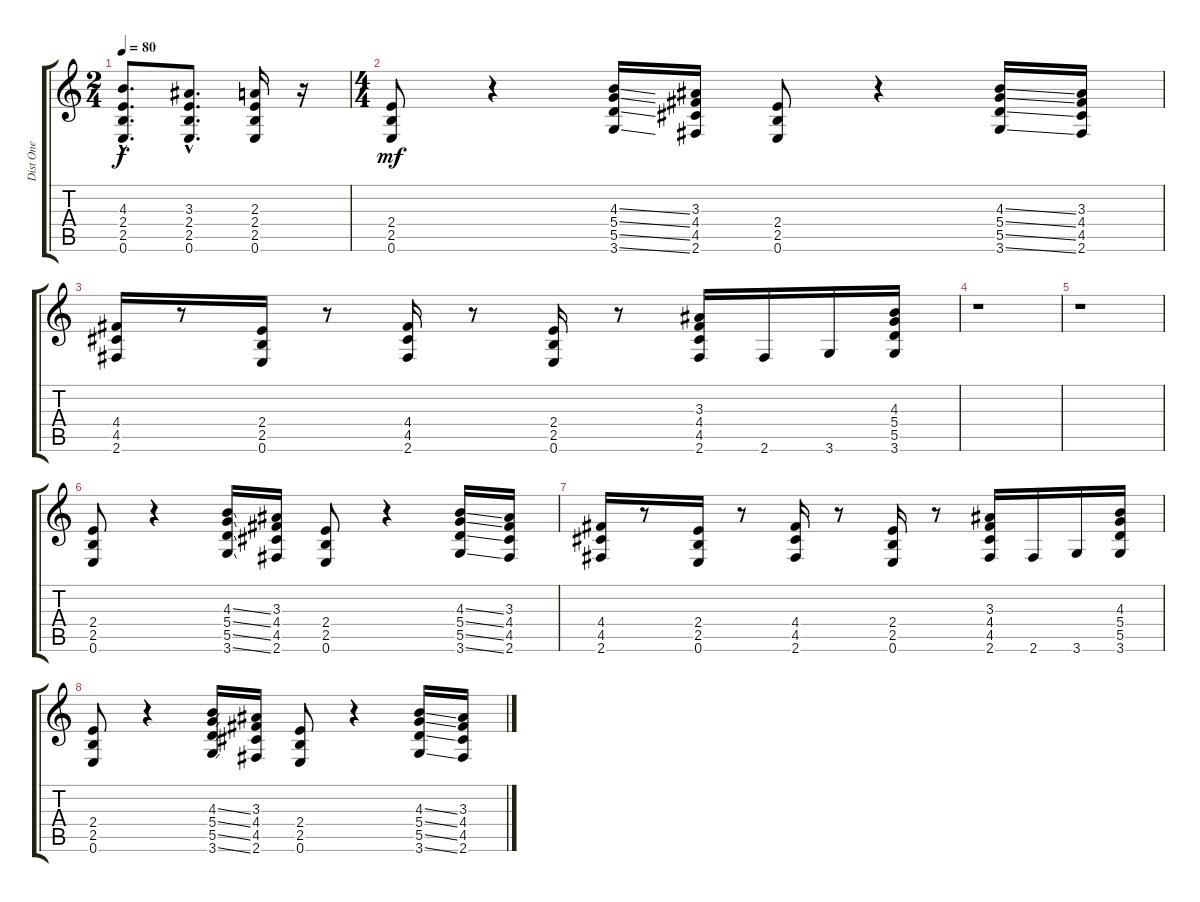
\track ("Dist One" "Dist One") {instrument overdrivenguitar}
\staff {score tabs}
\tuning (E4 B3 G3 D3 A2 E2) {hide}
\ts (2 4)
\tempo 80
\clef g2
\ks c
(4.3{hac} 2.4{hac} 2.5{hac} 0.6{hac}).8{d dy f instrument overdrivenguitar} (3.3{hac} 2.4{hac} 2.5{hac} 0.6{hac}).8{d} (2.3 2.4 2.5 0.6).16 r.16 |
\ts (4 4)
(2.4 2.5 0.6).8{dy mf} r.4 (4.3{ss} 5.4{ss} 5.5{ss} 3.6{ss}).16 (3.3 4.4 4.5 2.6).16 (2.4 2.5 0.6).8 r.4 (4.3{ss} 5.4{ss} 5.5{ss} 3.6{ss}).16 (3.3 4.4 4.5 2.6).16 |
(4.4 4.5 2.6).16 r.8 (2.4 2.5 0.6).16 r.8 (4.4 4.5 2.6).16 r.8 (2.4 2.5 0.6).16 r.8 (3.3 4.4 4.5 2.6).16 2.6.16 3.6.16 (4.3 5.4 5.5 3.6).16 |
r.1 |
r.1 |
(2.4 2.5 0.6).8 r.4 (4.3{ss} 5.4{ss} 5.5{ss} 3.6{ss}).16 (3.3 4.4 4.5 2.6).16 (2.4 2.5 0.6).8 r.4 (4.3{ss} 5.4{ss} 5.5{ss} 3.6{ss}).16 (3.3 4.4 4.5 2.6).16 |
(4.4 4.5 2.6).16 r.8 (2.4 2.5 0.6).16 r.8 (4.4 4.5 2.6).16 r.8 (2.4 2.5 0.6).16 r.8 (3.3 4.4 4.5 2.6).16 2.6.16 3.6.16 (4.3 5.4 5.5 3.6).16 |
(2.4 2.5 0.6).8 r.4 (4.3{ss} 5.4{ss} 5.5{ss} 3.6{ss}).16 (3.3 4.4 4.5 2.6).16 (2.4 2.5 0.6).8 r.4 (4.3{ss} 5.4{ss} 5.5{ss} 3.6{ss}).16 (3.3 4.4 4.5 2.6).16
